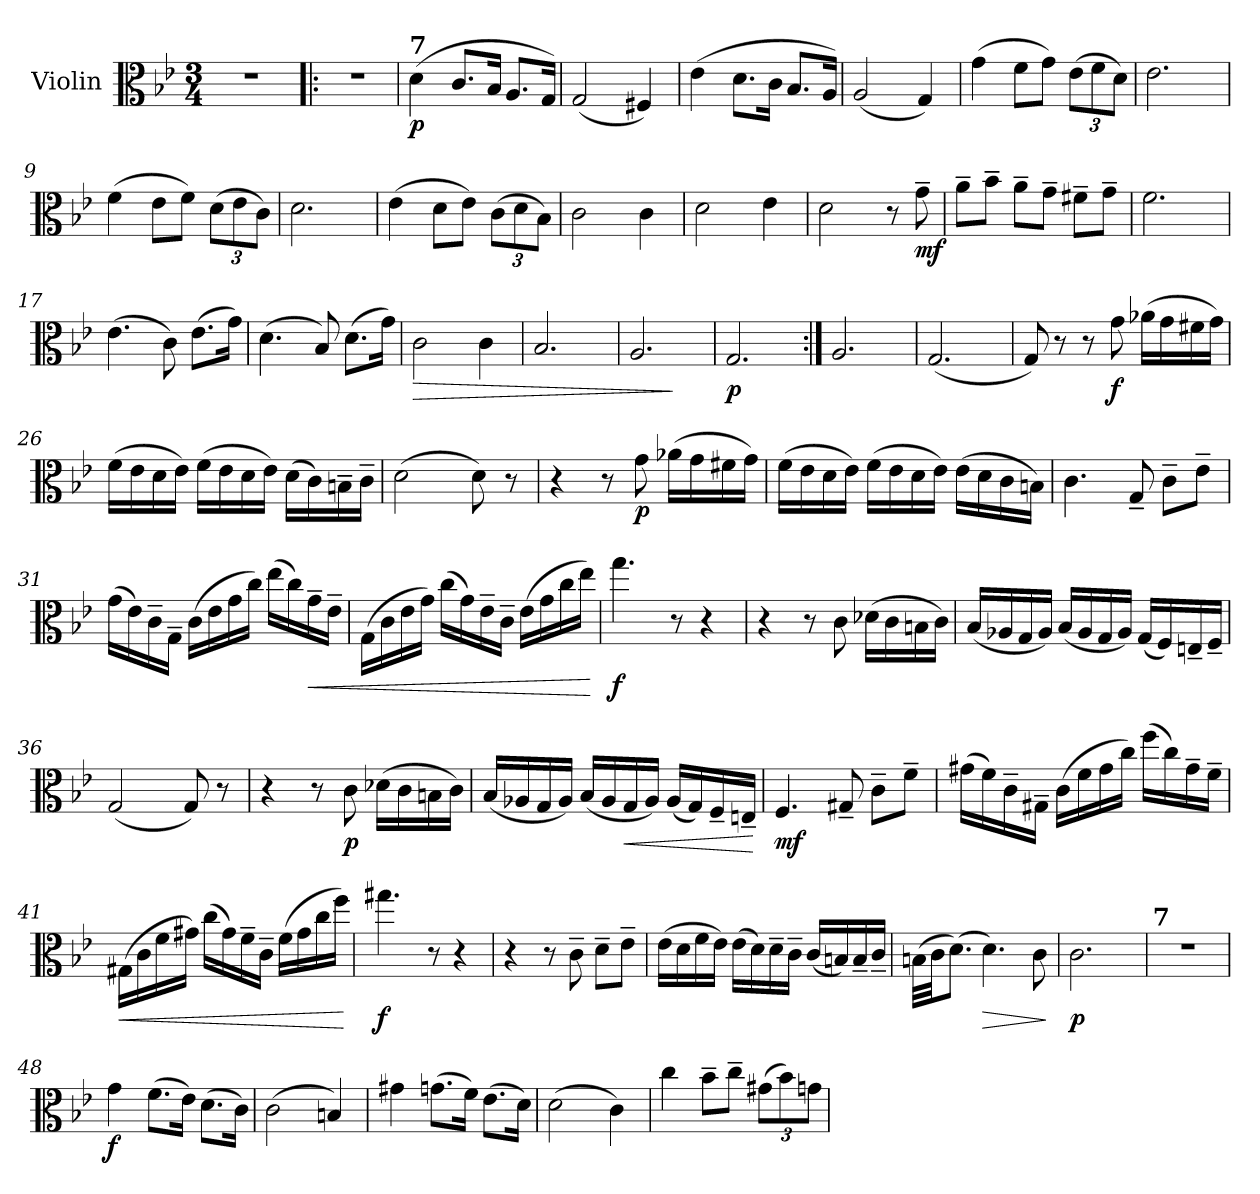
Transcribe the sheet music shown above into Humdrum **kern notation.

**kern	**dynam
*part1	*part1
*staff1	*staff1
*I"Violin	*
*I'Vln.	*
*clefC3	*
*k[b-e-]	*
*M3/4	*
*MM52	*
=1	=1
2.r	.
=2!|:	=2!|:
2.r	.
=3	=3
!LO:TX:a:B:t=7	!
!	!LO:DY:b
(>4d\	p
8.c/L	.
16B-/Jk	.
8.A/L	.
16G/Jk)	.
=4	=4
(<2G/	.
4F#X/)	.
=5	=5
(>4e-\	.
8.d\L	.
16c\Jk	.
8.B-/L	.
16A/Jk)	.
=6	=6
(<2A/	.
4G/)	.
=7	=7
(>4g\	.
8f\L	.
8g\J)	.
*Xbrackettup	*
(>12e-\L	.
12f\	.
12d\J)	.
=8	=8
2.e-\	.
=9	=9
(>4f\	.
8e-\L	.
8f\J)	.
(>12d\L	.
12e-\	.
12c\J)	.
=10	=10
2.d\	.
=11	=11
(>4e-\	.
8d\L	.
8e-\J)	.
(>12c\L	.
12d\	.
12B-\J)	.
!!LO:LB:g=z
=12	=12
2c\	.
4c\	.
=13	=13
2d\	.
4e-\	.
=14	=14
2d\	.
8r	.
!	!LO:DY:b
8g~\	mf
=15	=15
8a~\L	.
8b-~\J	.
8a~\L	.
8g~\J	.
8f#X~\L	.
8g~\J	.
=16	=16
2.f\	.
=17	=17
(>4.e-\	.
8c\)	.
(>8.e-\L	.
16g\Jk)	.
=18	=18
(>4.d\	.
8B-/)	.
(>8.d\L	.
16g\Jk)	.
=19	=19
!	!LO:HP:b
2c\	>
4c\	.
=20	=20
2.B-/	.
=21	=21
2.A/	.
.	]
=22	=22
!	!LO:DY:b
2.G/	p
=23:|!	=23:|!
2.A/	.
=24	=24
(<2.G/	.
!!LO:LB:g=z
=25	=25
8G/)	.
8r	.
8r	.
!	!LO:DY:b
8g\	f
(>16a-X\LL	.
16g\	.
16f#X\	.
16g\JJ)	.
=26	=26
(>16f\LL	.
16e-\	.
16d\	.
16e-\JJ)	.
(>16f\LL	.
16e-\	.
16d\	.
16e-\JJ)	.
(>16d\LL	.
16c\)	.
16Bn~\	.
16c~\JJ	.
=27	=27
(>2d\	.
8d\)	.
8r	.
=28	=28
4r	.
8r	.
!	!LO:DY:b
8g\	p
(>16a-X\LL	.
16g\	.
16f#X\	.
16g\JJ)	.
=29	=29
(>16f\LL	.
16e-\	.
16d\	.
16e-\JJ)	.
(>16f\LL	.
16e-\	.
16d\	.
16e-\JJ)	.
(>16e-\LL	.
16d\	.
16c\	.
16Bn\JJ)	.
!!LO:LB:g=z
=30	=30
4.c\	.
8G~/	.
8c~\L	.
8e-~\J	.
=31	=31
(>16g\LL	.
16e-\)	.
16c~\	.
16G~\JJ	.
(>16c\LL	.
16e-\	.
16g\	.
16cc\JJ)	.
(>16ee-\LL	.
16cc\)	.
!	!LO:HP:b
16g~\	<
16e-~\JJ	.
=32	=32
(>16G\LL	.
16c\	.
16e-\	.
16g\JJ)	.
(>16cc\LL	.
16g\)	.
16e-~\	.
16c~\JJ	.
(>16e-\LL	.
16g\	.
16cc\	.
16ee-\JJ)	.
.	[
=33	=33
!	!LO:DY:b
4.gg\	f
8r	.
4r	.
=34	=34
4r	.
8r	.
8c\	.
(>16d-X\LL	.
16c\	.
16Bn\	.
16c\JJ)	.
!!LO:LB:g=z
=35	=35
(<16B-/LL	.
16A-X/	.
16G/	.
16A-/JJ)	.
(<16B-/LL	.
16A-/	.
16G/	.
16A-/JJ)	.
(<16G/LL	.
16F/)	.
16En~/	.
16F~/JJ	.
=36	=36
(<2G/	.
8G/)	.
8r	.
=37	=37
4r	.
8r	.
!	!LO:DY:b
8c\	p
(>16d-X\LL	.
16c\	.
16Bn\	.
16c\JJ)	.
=38	=38
(<16B-/LL	.
16A-X/	.
16G/	.
16A-/JJ)	.
(<16B-/LL	.
16A-/	.
!	!LO:HP:b
16G/	<
16A-/JJ)	.
(<16A-/LL	.
16G/)	.
16F~/	.
16En~/JJ	.
.	[
=39	=39
!	!LO:DY:b
4.F/	mf
8G#X~/	.
8c~\L	.
8f~\J	.
!!LO:LB:g=z
=40	=40
(>16g#X\LL	.
16f\)	.
16c~\	.
16G#X~\JJ	.
(>16c\LL	.
16f\	.
16g#\	.
16cc\JJ)	.
(>16ff\LL	.
16cc\)	.
16g#~\	.
16f~\JJ	.
=41	=41
!	!LO:HP:b
(>16G#X\LL	<
16c\	.
16f\	.
16g#X\JJ)	.
(>16cc\LL	.
16g#\)	.
16f~\	.
16c~\JJ	.
(>16f\LL	.
16g#\	.
16cc\	.
16ff\JJ)	.
.	[
=42	=42
!	!LO:DY:b
4.gg#X\	f
8r	.
4r	.
=43	=43
4r	.
8r	.
8c~\	.
8d~\L	.
8e-~\J	.
=44	=44
(>16e-\LL	.
16d\	.
16f\	.
16e-\JJ)	.
(>16e-\LL	.
16d\)	.
16d~\	.
16c~\JJ	.
(<16c/LL	.
16Bn/)	.
16B~/	.
16c~/JJ	.
!!LO:LB:g=z
=45	=45
(>32Bn\LLL	.
32c\JJ	.
(>8.d\J)	.
!	!LO:HP:b
4.d\)	>
8c\	.
.	]
=46	=46
!	!LO:DY:b
2.c\	p
=47	=47
!LO:TX:a:B:t=7	!
2.r	.
=48	=48
!	!LO:DY:b
4g\	f
(>8.f\L	.
16e-\Jk)	.
(>8.d\L	.
16c\Jk)	.
=49	=49
(>2c\	.
4Bn/)	.
=50	=50
4g#X\	.
(>8.gn\L	.
16f\Jk)	.
(>8.e-\L	.
16d\Jk)	.
=51	=51
(>2d\	.
4c\)	.
=52	=52
4cc\	.
8b-~\L	.
8cc~\J	.
(>12g#X\L	.
12b-\)	.
12gn\J	.
=	=
*-	*-
